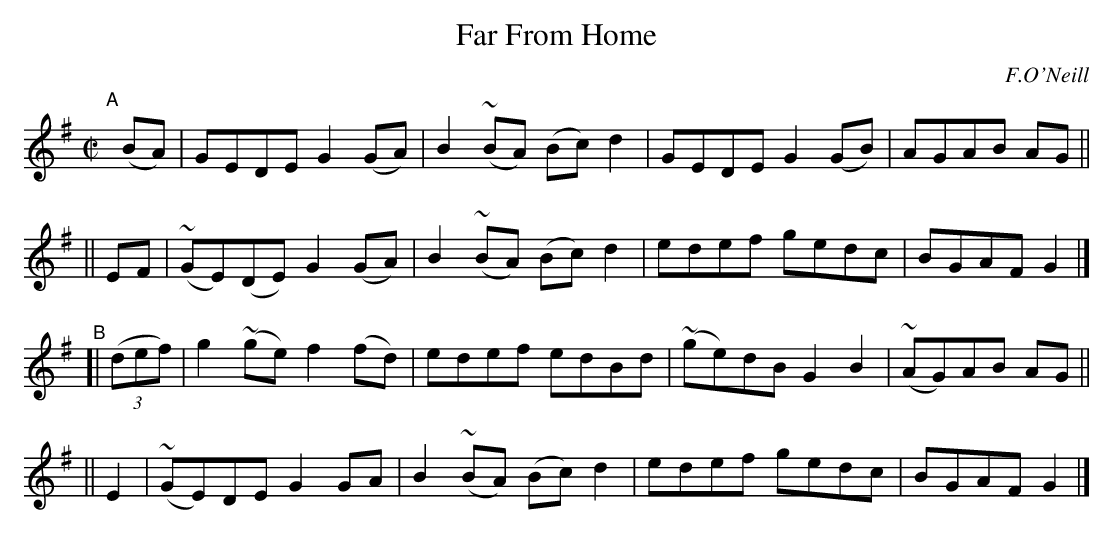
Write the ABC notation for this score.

X:1
T: Far From Home
O: F.O'Neill
M: C|
L: 1/8
K: G
"^A"[|] (BA) \
| GEDE G2(GA) | B2~(BA) (Bc)d2 | GEDE G2(GB) | AGAB AG ||
|| EF | ~(GE)(DE) G2(GA) | B2~(BA) (Bc)d2 | edef gedc | BGAF G2 |]
"^B"[| (3(def) \
| g2~(ge) f2(fd) | edef edBd | ~(ge)dB G2B2 | ~(AG)AB AG ||
|| E2 | ~(GE)DE G2GA | B2~(BA) (Bc)d2 | edef gedc | BGAF G2 |]
